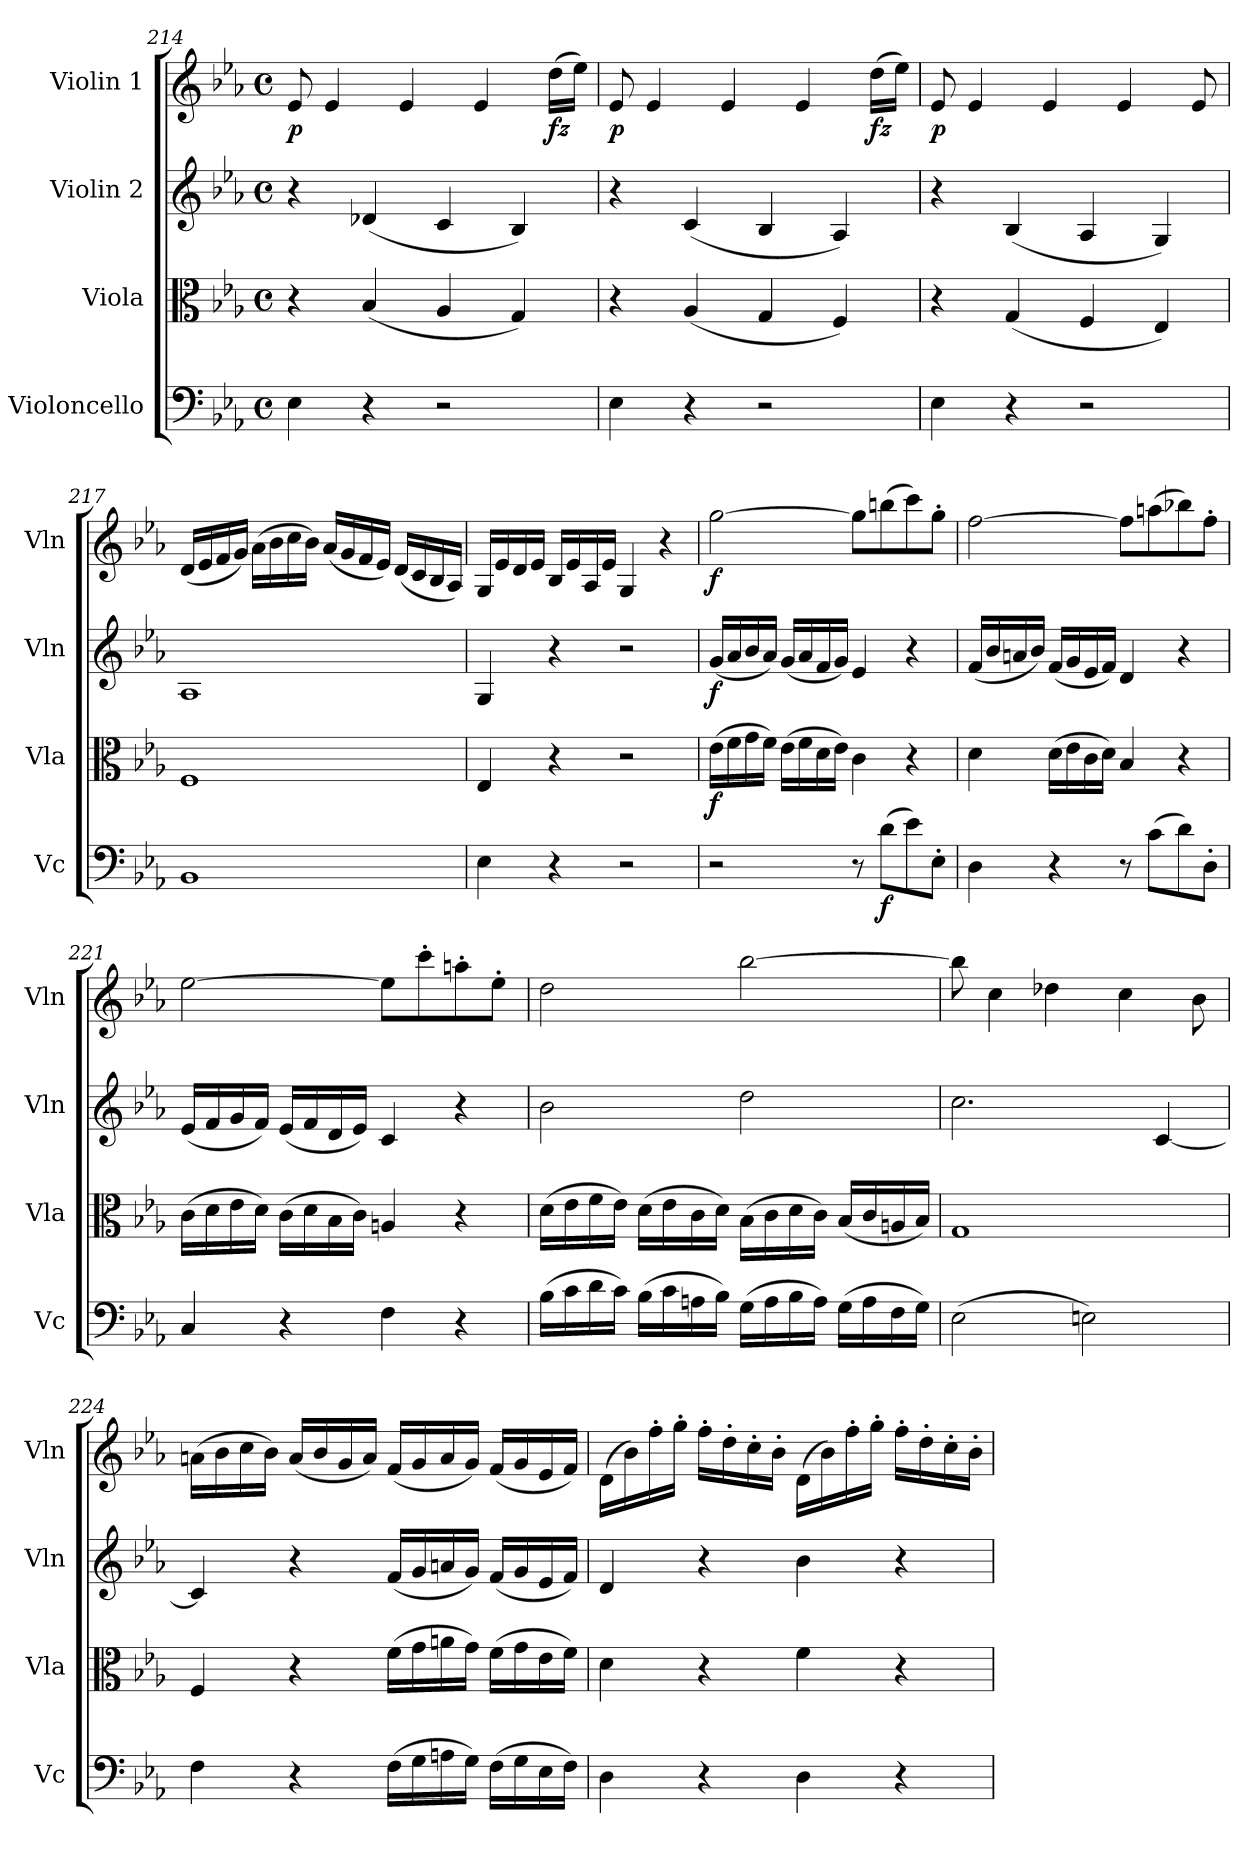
**kern	**dynam	**kern	**dynam	**kern	**dynam	**kern	**dynam
*part4	*part4	*part3	*part3	*part2	*part2	*part1	*part1
*staff4	*staff4	*staff3	*staff3	*staff2	*staff2	*staff1	*staff1
*I"Violoncello	*	*I"Viola	*	*I"Violin 2	*	*I"Violin 1	*
*I'Vc	*	*I'Vla	*	*I'Vln	*	*I'Vln	*
*clefF4	*	*clefC3	*	*clefG2	*	*clefG2	*
*k[b-e-a-]	*	*k[b-e-a-]	*	*k[b-e-a-]	*	*k[b-e-a-]	*
*M4/4	*	*M4/4	*	*M4/4	*	*M4/4	*
*met(c)	*	*met(c)	*	*met(c)	*	*met(c)	*
=214	=214	=214	=214	=214	=214	=214	=214
!	!	!	!	!	!	!	!LO:DY:b
4E-\	.	4r	.	4r	.	8e-/	p
.	.	.	.	.	.	4e-/	.
4r	.	(<4B-/	.	(<4d-X/	.	.	.
.	.	.	.	.	.	4e-/	.
2r	.	4A-/	.	4c/	.	.	.
.	.	.	.	.	.	4e-/	.
.	.	4G/)	.	4B-/)	.	.	.
!	!	!	!	!	!	!	!LO:DY:b
.	.	.	.	.	.	(>16dd\LL	fz
.	.	.	.	.	.	16ee-\JJ)	.
=215	=215	=215	=215	=215	=215	=215	=215
!	!	!	!	!	!	!	!LO:DY:b
4E-\	.	4r	.	4r	.	8e-/	p
.	.	.	.	.	.	4e-/	.
4r	.	(<4A-/	.	(<4c/	.	.	.
.	.	.	.	.	.	4e-/	.
2r	.	4G/	.	4B-/	.	.	.
.	.	.	.	.	.	4e-/	.
.	.	4F/)	.	4A-/)	.	.	.
!	!	!	!	!	!	!	!LO:DY:b
.	.	.	.	.	.	(>16dd\LL	fz
.	.	.	.	.	.	16ee-\JJ)	.
=216	=216	=216	=216	=216	=216	=216	=216
!	!	!	!	!	!	!	!LO:DY:b
4E-\	.	4r	.	4r	.	8e-/	p
.	.	.	.	.	.	4e-/	.
4r	.	(<4G/	.	(<4B-/	.	.	.
.	.	.	.	.	.	4e-/	.
2r	.	4F/	.	4A-/	.	.	.
.	.	.	.	.	.	4e-/	.
.	.	4E-/)	.	4G/)	.	.	.
.	.	.	.	.	.	8e-/	.
!!LO:LB:g=z
=217	=217	=217	=217	=217	=217	=217	=217
1BB-	.	1F	.	1A-	.	(<16d/LL	.
.	.	.	.	.	.	16e-/	.
.	.	.	.	.	.	16f/	.
.	.	.	.	.	.	16g/JJ)	.
.	.	.	.	.	.	(>16a-\LL	.
.	.	.	.	.	.	16b-\	.
.	.	.	.	.	.	16cc\	.
.	.	.	.	.	.	16b-\JJ)	.
.	.	.	.	.	.	(<16a-/LL	.
.	.	.	.	.	.	16g/	.
.	.	.	.	.	.	16f/	.
.	.	.	.	.	.	16e-/JJ)	.
.	.	.	.	.	.	(<16d/LL	.
.	.	.	.	.	.	16c/	.
.	.	.	.	.	.	16B-/	.
.	.	.	.	.	.	16A-/JJ)	.
=218	=218	=218	=218	=218	=218	=218	=218
4E-\	.	4E-/	.	4G/	.	16G/LL	.
.	.	.	.	.	.	16e-/	.
.	.	.	.	.	.	16d/	.
.	.	.	.	.	.	16e-/JJ	.
4r	.	4r	.	4r	.	16B-/LL	.
.	.	.	.	.	.	16e-/	.
.	.	.	.	.	.	16A-/	.
.	.	.	.	.	.	16e-/JJ	.
2r	.	2r	.	2r	.	4G/	.
.	.	.	.	.	.	4r	.
=219	=219	=219	=219	=219	=219	=219	=219
!	!	!	!LO:DY:b	!	!LO:DY:b	!	!LO:DY:b
2r	.	(>16e-\LL	f	(<16g/LL	f	[2gg\	f
.	.	16f\	.	16a-/	.	.	.
.	.	16g\	.	16b-/	.	.	.
.	.	16f\JJ)	.	16a-/JJ)	.	.	.
.	.	(>16e-\LL	.	(<16g/LL	.	.	.
.	.	16f\	.	16a-/	.	.	.
.	.	16d\	.	16f/	.	.	.
.	.	16e-\JJ)	.	16g/JJ)	.	.	.
8r	.	4c\	.	4e-/	.	8gg\L]	.
!	!LO:DY:b	!	!	!	!	!	!
(>8d\L	f	.	.	.	.	(>8bbn\	.
8e-\)	.	4r	.	4r	.	8ccc\)	.
8E-'\J	.	.	.	.	.	8gg'\J	.
!!LO:LB:g=z
=220	=220	=220	=220	=220	=220	=220	=220
4D\	.	4d\	.	(<16f/LL	.	[2ff\	.
.	.	.	.	16b-/	.	.	.
.	.	.	.	16an/	.	.	.
.	.	.	.	16b-/JJ)	.	.	.
4r	.	(>16d\LL	.	(<16f/LL	.	.	.
.	.	16e-\	.	16g/	.	.	.
.	.	16c\	.	16e-/	.	.	.
.	.	16d\JJ)	.	16f/JJ)	.	.	.
8r	.	4B-/	.	4d/	.	8ff\L]	.
(>8c\L	.	.	.	.	.	(>8aan\	.
8d\)	.	4r	.	4r	.	8bb-X\)	.
8D'\J	.	.	.	.	.	8ff'\J	.
=221	=221	=221	=221	=221	=221	=221	=221
4C/	.	(>16c\LL	.	(<16e-/LL	.	[2ee-\	.
.	.	16d\	.	16f/	.	.	.
.	.	16e-\	.	16g/	.	.	.
.	.	16d\JJ)	.	16f/JJ)	.	.	.
4r	.	(>16c\LL	.	(<16e-/LL	.	.	.
.	.	16d\	.	16f/	.	.	.
.	.	16B-\	.	16d/	.	.	.
.	.	16c\JJ)	.	16e-/JJ)	.	.	.
4F\	.	4An/	.	4c/	.	8ee-\L]	.
.	.	.	.	.	.	8ccc'\	.
4r	.	4r	.	4r	.	8aan'\	.
.	.	.	.	.	.	8ee-'\J	.
=222	=222	=222	=222	=222	=222	=222	=222
(>16B-\LL	.	(>16d\LL	.	2b-\	.	2dd\	.
16c\	.	16e-\	.	.	.	.	.
16d\	.	16f\	.	.	.	.	.
16c\JJ)	.	16e-\JJ)	.	.	.	.	.
(>16B-\LL	.	(>16d\LL	.	.	.	.	.
16c\	.	16e-\	.	.	.	.	.
16An\	.	16c\	.	.	.	.	.
16B-\JJ)	.	16d\JJ)	.	.	.	.	.
(>16G\LL	.	(>16B-\LL	.	2dd\	.	[2bb-\	.
16A\	.	16c\	.	.	.	.	.
16B-\	.	16d\	.	.	.	.	.
16A\JJ)	.	16c\JJ)	.	.	.	.	.
(>16G\LL	.	(<16B-/LL	.	.	.	.	.
16A\	.	16c/	.	.	.	.	.
16F\	.	16An/	.	.	.	.	.
16G\JJ)	.	16B-/JJ)	.	.	.	.	.
!!LO:LB:g=z
=223	=223	=223	=223	=223	=223	=223	=223
(>2E-\	.	1G	.	2.cc\	.	8bb-\]	.
.	.	.	.	.	.	4cc\	.
.	.	.	.	.	.	4dd-X\	.
2En\)	.	.	.	.	.	.	.
.	.	.	.	.	.	4cc\	.
.	.	.	.	[4c/	.	.	.
.	.	.	.	.	.	8b-\	.
=224	=224	=224	=224	=224	=224	=224	=224
4F\	.	4F/	.	4c/]	.	(>16an\LL	.
.	.	.	.	.	.	16b-\	.
.	.	.	.	.	.	16cc\	.
.	.	.	.	.	.	16b-\JJ)	.
4r	.	4r	.	4r	.	(<16a/LL	.
.	.	.	.	.	.	16b-/	.
.	.	.	.	.	.	16g/	.
.	.	.	.	.	.	16a/JJ)	.
(>16F\LL	.	(>16f\LL	.	(<16f/LL	.	(<16f/LL	.
16G\	.	16g\	.	16g/	.	16g/	.
16An\	.	16an\	.	16an/	.	16a/	.
16G\JJ)	.	16g\JJ)	.	16g/JJ)	.	16g/JJ)	.
(>16F\LL	.	(>16f\LL	.	(<16f/LL	.	(<16f/LL	.
16G\	.	16g\	.	16g/	.	16g/	.
16E-\	.	16e-\	.	16e-/	.	16e-/	.
16F\JJ)	.	16f\JJ)	.	16f/JJ)	.	16f/JJ)	.
=225	=225	=225	=225	=225	=225	=225	=225
4D\	.	4d\	.	4d/	.	(>16d\LL	.
.	.	.	.	.	.	16b-\)	.
.	.	.	.	.	.	16ff'\	.
.	.	.	.	.	.	16gg'\JJ	.
4r	.	4r	.	4r	.	16ff'\LL	.
.	.	.	.	.	.	16dd'\	.
.	.	.	.	.	.	16cc'\	.
.	.	.	.	.	.	16b-'\JJ	.
4D\	.	4f\	.	4b-\	.	(>16d\LL	.
.	.	.	.	.	.	16b-\)	.
.	.	.	.	.	.	16ff'\	.
.	.	.	.	.	.	16gg'\JJ	.
4r	.	4r	.	4r	.	16ff'\LL	.
.	.	.	.	.	.	16dd'\	.
.	.	.	.	.	.	16cc'\	.
.	.	.	.	.	.	16b-'\JJ	.
=	=	=	=	=	=	=	=
*-	*-	*-	*-	*-	*-	*-	*-
